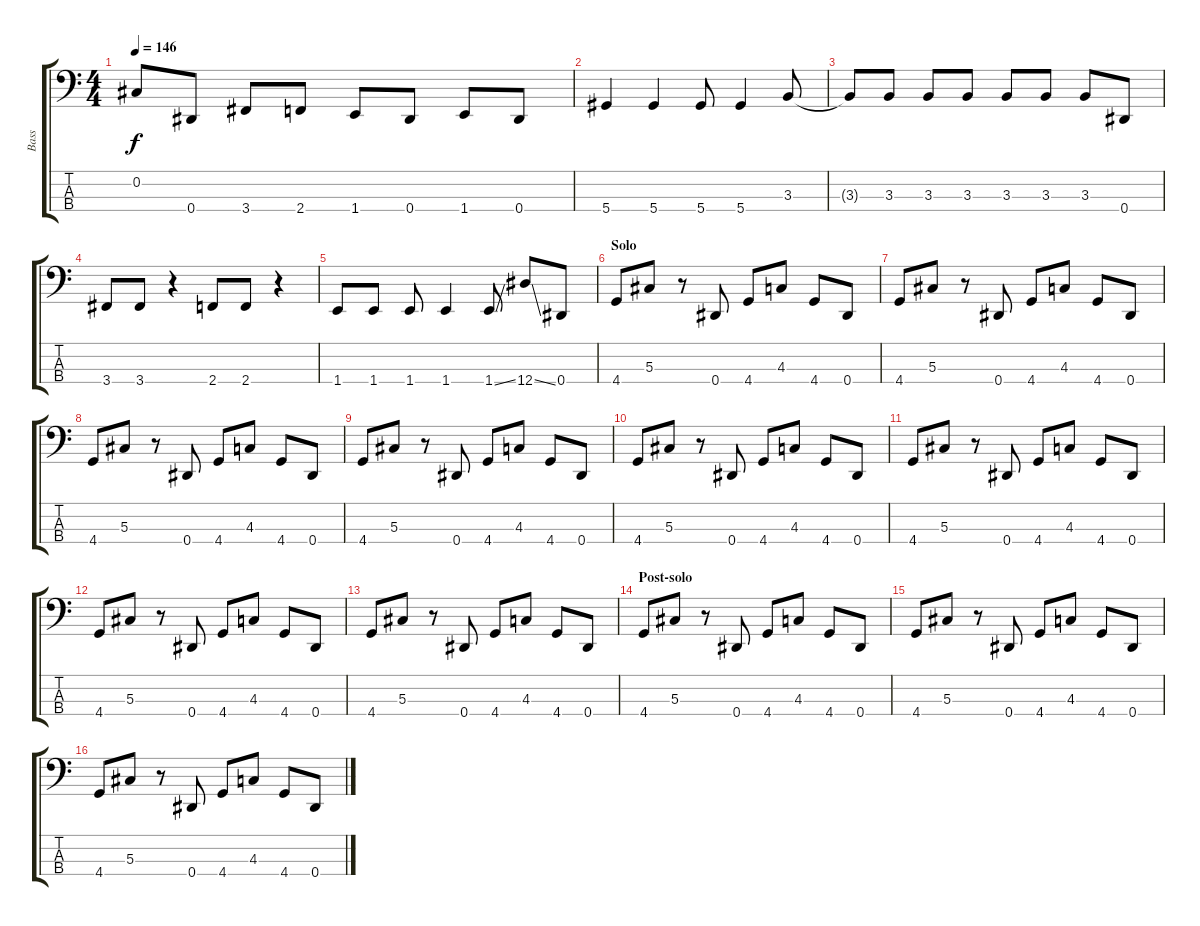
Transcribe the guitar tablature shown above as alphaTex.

\track ("Bass" "Bass") {instrument electricbasspick}
\staff {score tabs}
\tuning (Gb2 Db2 Ab1 Eb1) {hide}
\ts (4 4)
\tempo 146
\clef f4
\ks c
0.2.8{dy f} 0.4.8 3.4.8 2.4.8 1.4.8 0.4.8 1.4.8 0.4.8 |
5.4.4 5.4.4 5.4.8 5.4.4 3.3.8 |
3.3{t}.8 3.3.8 3.3.8 3.3.8 3.3.8 3.3.8 3.3.8 0.4.8 |
3.4.8 3.4.8 r.4 2.4.8 2.4.8 r.4 |
1.4.8 1.4.8 1.4.8 1.4.4 1.4{ss}.8 12.4{ss}.8 0.4.8 |
\section ("" "Solo")
4.4.8 5.3.8 r.8 0.4.8 4.4.8 4.3.8 4.4.8 0.4.8 |
4.4.8 5.3.8 r.8 0.4.8 4.4.8 4.3.8 4.4.8 0.4.8 |
4.4.8 5.3.8 r.8 0.4.8 4.4.8 4.3.8 4.4.8 0.4.8 |
4.4.8 5.3.8 r.8 0.4.8 4.4.8 4.3.8 4.4.8 0.4.8 |
4.4.8 5.3.8 r.8 0.4.8 4.4.8 4.3.8 4.4.8 0.4.8 |
4.4.8 5.3.8 r.8 0.4.8 4.4.8 4.3.8 4.4.8 0.4.8 |
4.4.8 5.3.8 r.8 0.4.8 4.4.8 4.3.8 4.4.8 0.4.8 |
4.4.8 5.3.8 r.8 0.4.8 4.4.8 4.3.8 4.4.8 0.4.8 |
\section ("" "Post-solo")
4.4.8 5.3.8 r.8 0.4.8 4.4.8 4.3.8 4.4.8 0.4.8 |
4.4.8 5.3.8 r.8 0.4.8 4.4.8 4.3.8 4.4.8 0.4.8 |
4.4.8 5.3.8 r.8 0.4.8 4.4.8 4.3.8 4.4.8 0.4.8
